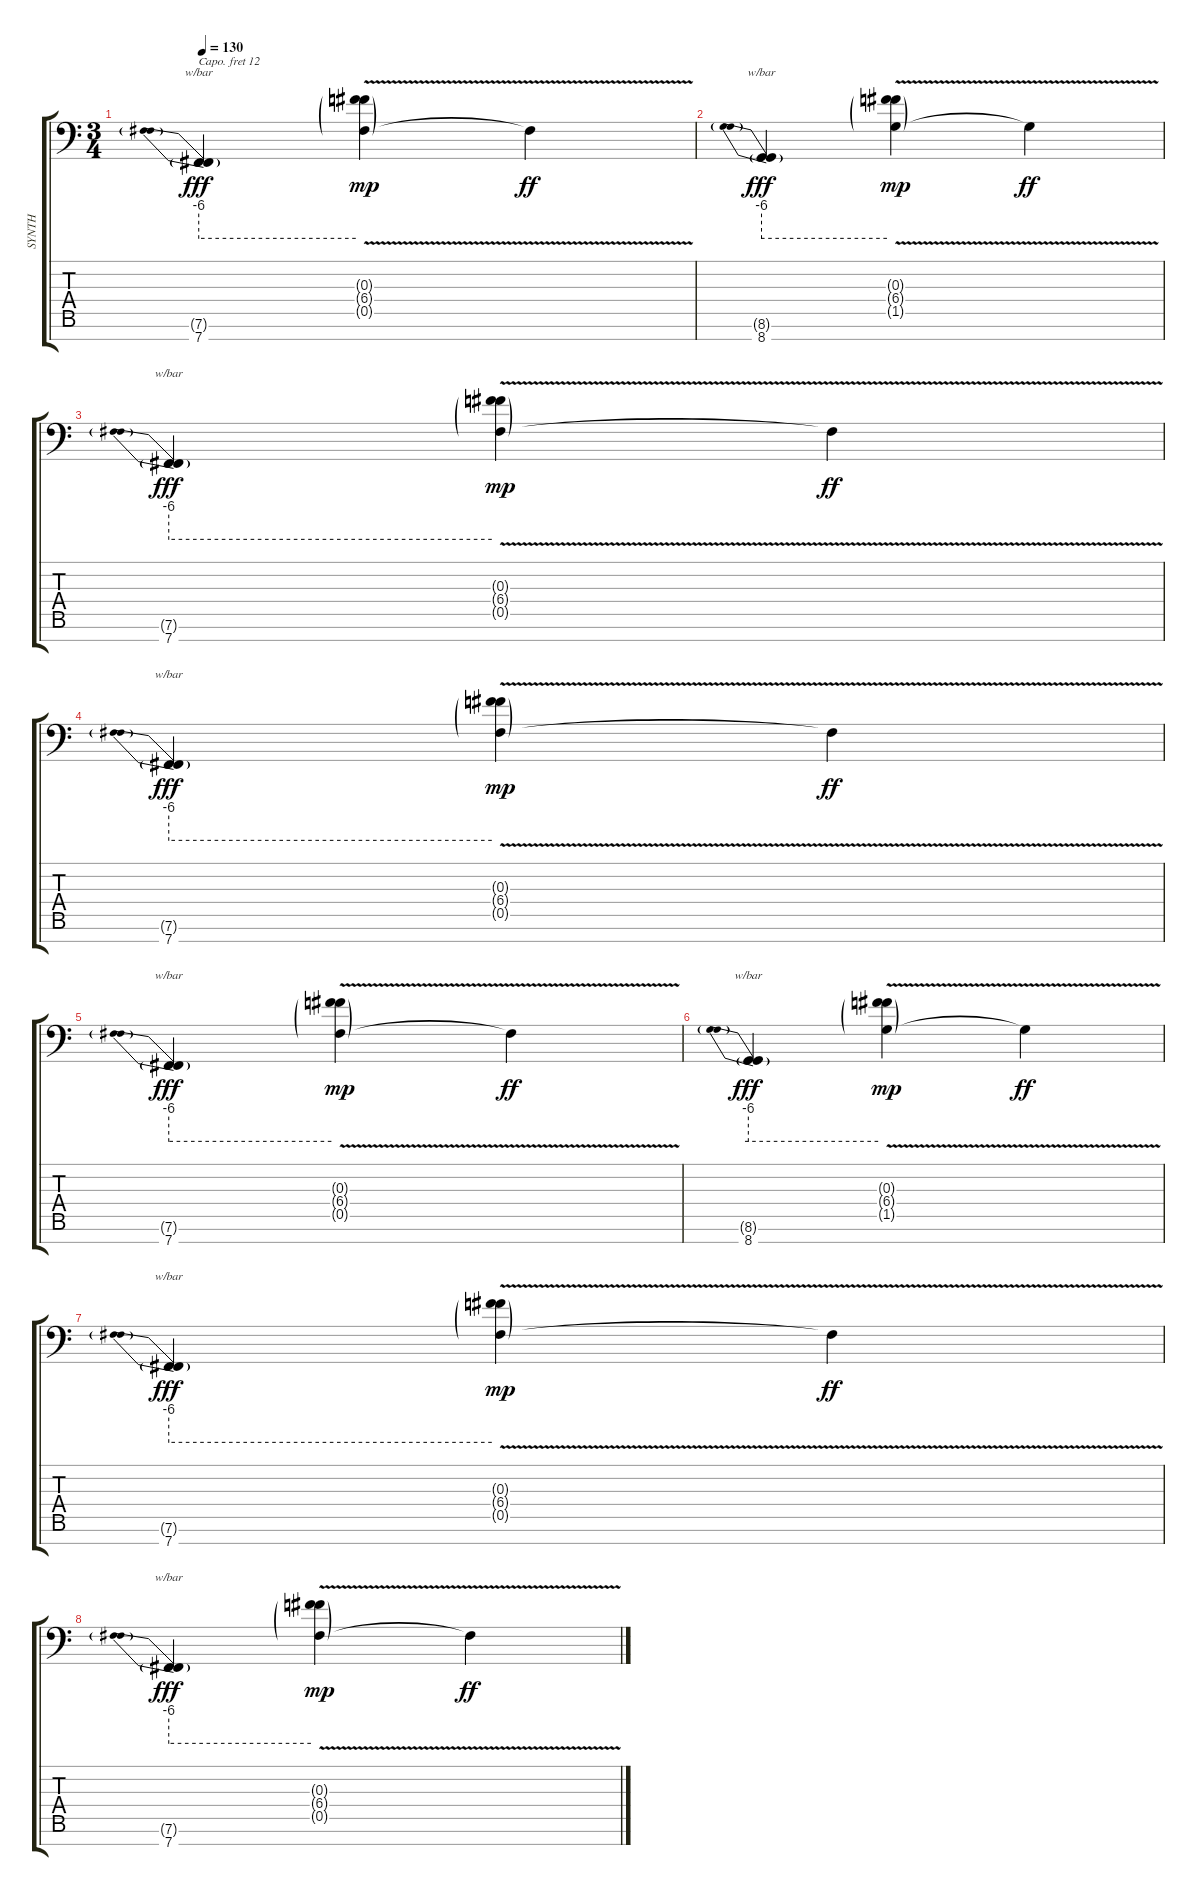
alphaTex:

\track ("SYNTH" "SYNTH") {instrument synthbrass2}
\staff {score tabs}
\capo 12
\tuning (Eb4 B3 Gb3 B2 Gb2 B1 B-1) {hide}
\ts (3 4)
\tempo 130
\clef f4
\ks c
(7.6{g} 7.7).4{tbe (predive default 0 -24 60 -24) dy fff} (0.3{g} 6.4{g} 0.5{v g}).4{dy mp} 0.5{t}.4{dy ff} |
(8.6{g} 8.7).4{tbe (predive default 0 -24 60 -24) dy fff} (0.3{g} 6.4{g} 1.5{v g}).4{dy mp} 1.5{t}.4{dy ff} |
(7.6{g} 7.7).4{tbe (predive default 0 -24 60 -24) dy fff} (0.3{g} 6.4{g} 0.5{v g}).4{dy mp} 0.5{t}.4{dy ff} |
(7.6{g} 7.7).4{tbe (predive default 0 -24 60 -24) dy fff} (0.3{g} 6.4{g} 0.5{v g}).4{dy mp} 0.5{t}.4{dy ff} |
(7.6{g} 7.7).4{tbe (predive default 0 -24 60 -24) dy fff} (0.3{g} 6.4{g} 0.5{v g}).4{dy mp} 0.5{t}.4{dy ff} |
(8.6{g} 8.7).4{tbe (predive default 0 -24 60 -24) dy fff} (0.3{g} 6.4{g} 1.5{v g}).4{dy mp} 1.5{t}.4{dy ff} |
(7.6{g} 7.7).4{tbe (predive default 0 -24 60 -24) dy fff} (0.3{g} 6.4{g} 0.5{v g}).4{dy mp} 0.5{t}.4{dy ff} |
(7.6{g} 7.7).4{tbe (predive default 0 -24 60 -24) dy fff} (0.3{g} 6.4{g} 0.5{v g}).4{dy mp} 0.5{t}.4{dy ff}
